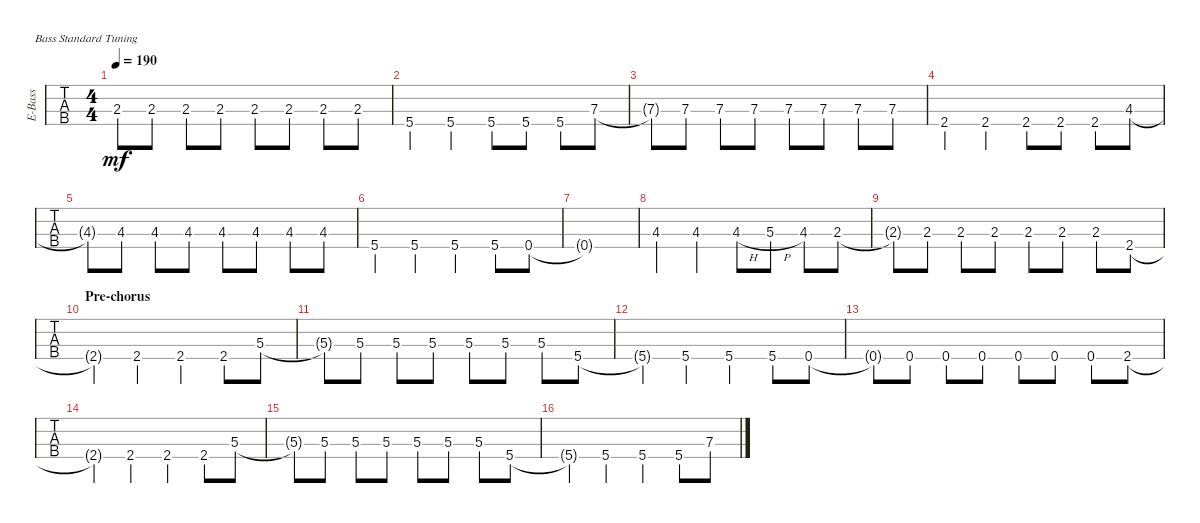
\defaultSystemsLayout 4
\bracketExtendMode groupsimilarinstruments
\otherSystemsTrackNameOrientation horizontal
\track ("Akshay" "E-Bass") {instrument electricbassfinger}
\staff {tabs}
\tuning (G2 D2 A1 E1)
\ts (4 4)
\tempo 190
\clef f4
\ks c
2.3{t}.8{dy mf} 2.3.8 2.3.8 2.3.8 2.3.8 2.3.8 2.3.8 2.3.8 |
5.4.4 5.4.4 5.4.8 5.4.8 5.4.8 7.3.8 |
7.3{t}.8 7.3.8 7.3.8 7.3.8 7.3.8 7.3.8 7.3.8 7.3.8 |
2.4{acc #}.4 2.4{acc #}.4 2.4{acc #}.8 2.4{acc #}.8 2.4{acc #}.8 4.3{acc #}.8 |
4.3{t acc #}.8 4.3{acc #}.8 4.3{acc #}.8 4.3{acc #}.8 4.3{acc #}.8 4.3{acc #}.8 4.3{acc #}.8 4.3{acc #}.8 |
5.4.4 5.4.4 5.4.4 5.4.8 0.4.8 |
0.4{t}.1 |
4.3{acc #}.4 4.3{acc #}.4 4.3{h acc #}.8 5.3{h}.8 4.3{acc #}.8 2.3.8 |
2.3{t}.8 2.3.8 2.3.8 2.3.8 2.3.8 2.3.8 2.3.8 2.4{acc #}.8 |
\section ("" "Pre-chorus")
2.4{t acc #}.4 2.4{acc #}.4 2.4{acc #}.4 2.4{acc #}.8 5.3.8 |
5.3{t}.8 5.3.8 5.3.8 5.3.8 5.3.8 5.3.8 5.3.8 5.4.8 |
5.4{t}.4 5.4.4 5.4.4 5.4.8 0.4.8 |
0.4{t}.8 0.4.8 0.4.8 0.4.8 0.4.8 0.4.8 0.4.8 2.4{acc #}.8 |
2.4{t acc #}.4 2.4{acc #}.4 2.4{acc #}.4 2.4{acc #}.8 5.3.8 |
5.3{t}.8 5.3.8 5.3.8 5.3.8 5.3.8 5.3.8 5.3.8 5.4.8 |
5.4{t}.4 5.4.4 5.4.4 5.4.8 7.3.8
